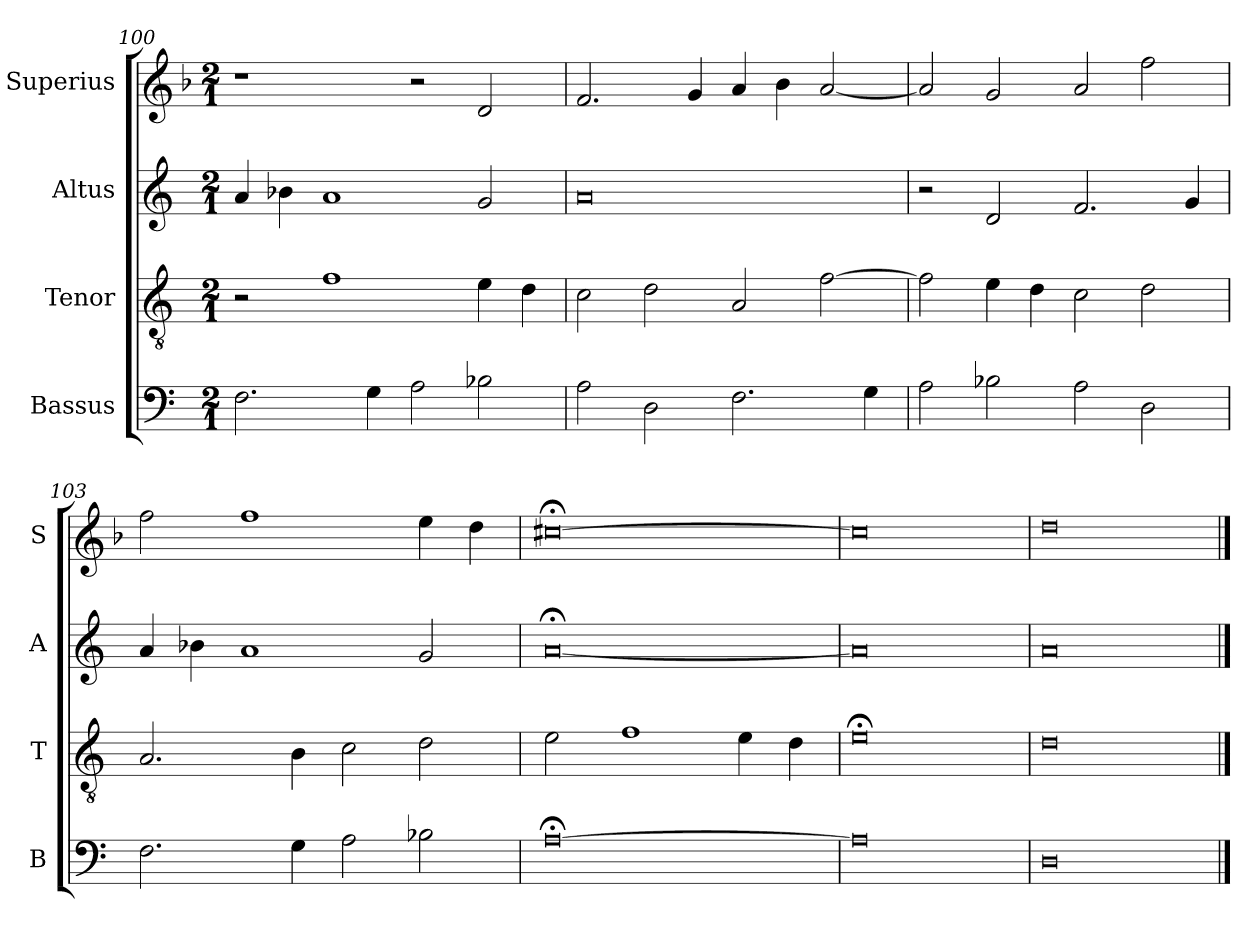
**kern	**kern	**kern	**kern
*part4	*part3	*part2	*part1
*staff4	*staff3	*staff2	*staff1
*I"Bassus	*I"Tenor	*I"Altus	*I"Superius
*I'B	*I'T	*I'A	*I'S
*clefF4	*clefGv2	*clefG2	*clefG2
*k[]	*k[]	*k[]	*k[b-]
*M2/1	*M2/1	*M2/1	*M2/1
=100	=100	=100	=100
2.F\	2r	4a/	1r
.	.	4b-X\	.
.	1f	1a	.
4G\	.	.	.
2A\	.	.	2r
2B-X\	4e\	2g/	2d/
.	4d\	.	.
=101	=101	=101	=101
2A\	2c\	0a	2.f/
2D\	2d\	.	.
.	.	.	4g/
2.F\	2A/	.	4a/
.	.	.	4b-\
.	[2f\	.	[2a/
4G\	.	.	.
=102	=102	=102	=102
2A\	2f\]	2r	2a/]
2B-X\	4e\	2d/	2g/
.	4d\	.	.
2A\	2c\	2.f/	2a/
2D\	2d\	.	2ff\
.	.	4g/	.
=103	=103	=103	=103
2.F\	2.A/	4a/	2ff\
.	.	4b-X\	.
.	.	1a	1ff
4G\	4B\	.	.
2A\	2c\	.	.
2B-X\	2d\	2g/	4ee\
.	.	.	4dd\
=104	=104	=104	=104
[0A;<	2e\	[0a;<	[0cc#X;<
.	1f	.	.
.	4e\	.	.
.	4d\	.	.
=105	=105	=105	=105
0A]	0e;<	0a]	0cc#]
=106	=106	=106	=106
0D	0d	0a	0dd
==	==	==	==
*-	*-	*-	*-
